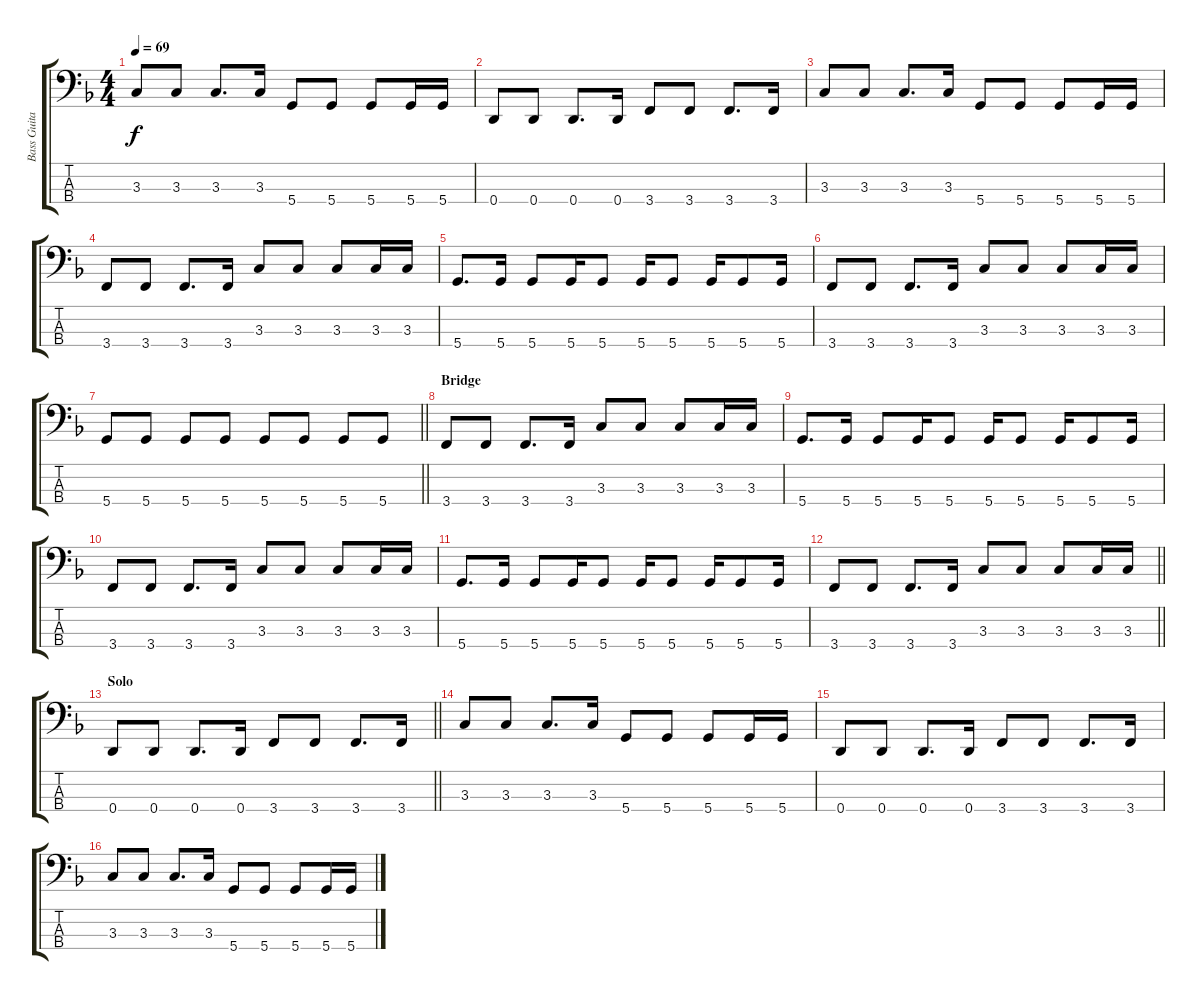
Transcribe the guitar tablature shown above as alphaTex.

\track ("Bass Guitar " "Bass Guita") {instrument electricbassfinger}
\staff {score tabs}
\tuning (G2 D2 A1 D1) {hide}
\ts (4 4)
\tempo 69
\clef f4
\ks dminor
3.3.8{dy f} 3.3.8 3.3.8{d} 3.3.16 5.4.8 5.4.8 5.4.8 5.4.16 5.4.16 |
0.4.8 0.4.8 0.4.8{d} 0.4.16 3.4.8 3.4.8 3.4.8{d} 3.4.16 |
3.3.8 3.3.8 3.3.8{d} 3.3.16 5.4.8 5.4.8 5.4.8 5.4.16 5.4.16 |
3.4.8 3.4.8 3.4.8{d} 3.4.16 3.3.8 3.3.8 3.3.8 3.3.16 3.3.16 |
5.4.8{d} 5.4.16 5.4.8 5.4.16 5.4.8 5.4.16 5.4.8 5.4.16 5.4.8 5.4.16 |
3.4.8 3.4.8 3.4.8{d} 3.4.16 3.3.8 3.3.8 3.3.8 3.3.16 3.3.16 |
\barLineRight lightlight
5.4.8 5.4.8 5.4.8 5.4.8 5.4.8 5.4.8 5.4.8 5.4.8 |
\section ("" "Bridge")
3.4.8 3.4.8 3.4.8{d} 3.4.16 3.3.8 3.3.8 3.3.8 3.3.16 3.3.16 |
5.4.8{d} 5.4.16 5.4.8 5.4.16 5.4.8 5.4.16 5.4.8 5.4.16 5.4.8 5.4.16 |
3.4.8 3.4.8 3.4.8{d} 3.4.16 3.3.8 3.3.8 3.3.8 3.3.16 3.3.16 |
5.4.8{d} 5.4.16 5.4.8 5.4.16 5.4.8 5.4.16 5.4.8 5.4.16 5.4.8 5.4.16 |
\barLineRight lightlight
3.4.8 3.4.8 3.4.8{d} 3.4.16 3.3.8 3.3.8 3.3.8 3.3.16 3.3.16 |
\section ("" "Solo")
\barLineRight lightlight
0.4.8 0.4.8 0.4.8{d} 0.4.16 3.4.8 3.4.8 3.4.8{d} 3.4.16 |
\section ("" "")
3.3.8 3.3.8 3.3.8{d} 3.3.16 5.4.8 5.4.8 5.4.8 5.4.16 5.4.16 |
0.4.8 0.4.8 0.4.8{d} 0.4.16 3.4.8 3.4.8 3.4.8{d} 3.4.16 |
3.3.8 3.3.8 3.3.8{d} 3.3.16 5.4.8 5.4.8 5.4.8 5.4.16 5.4.16
